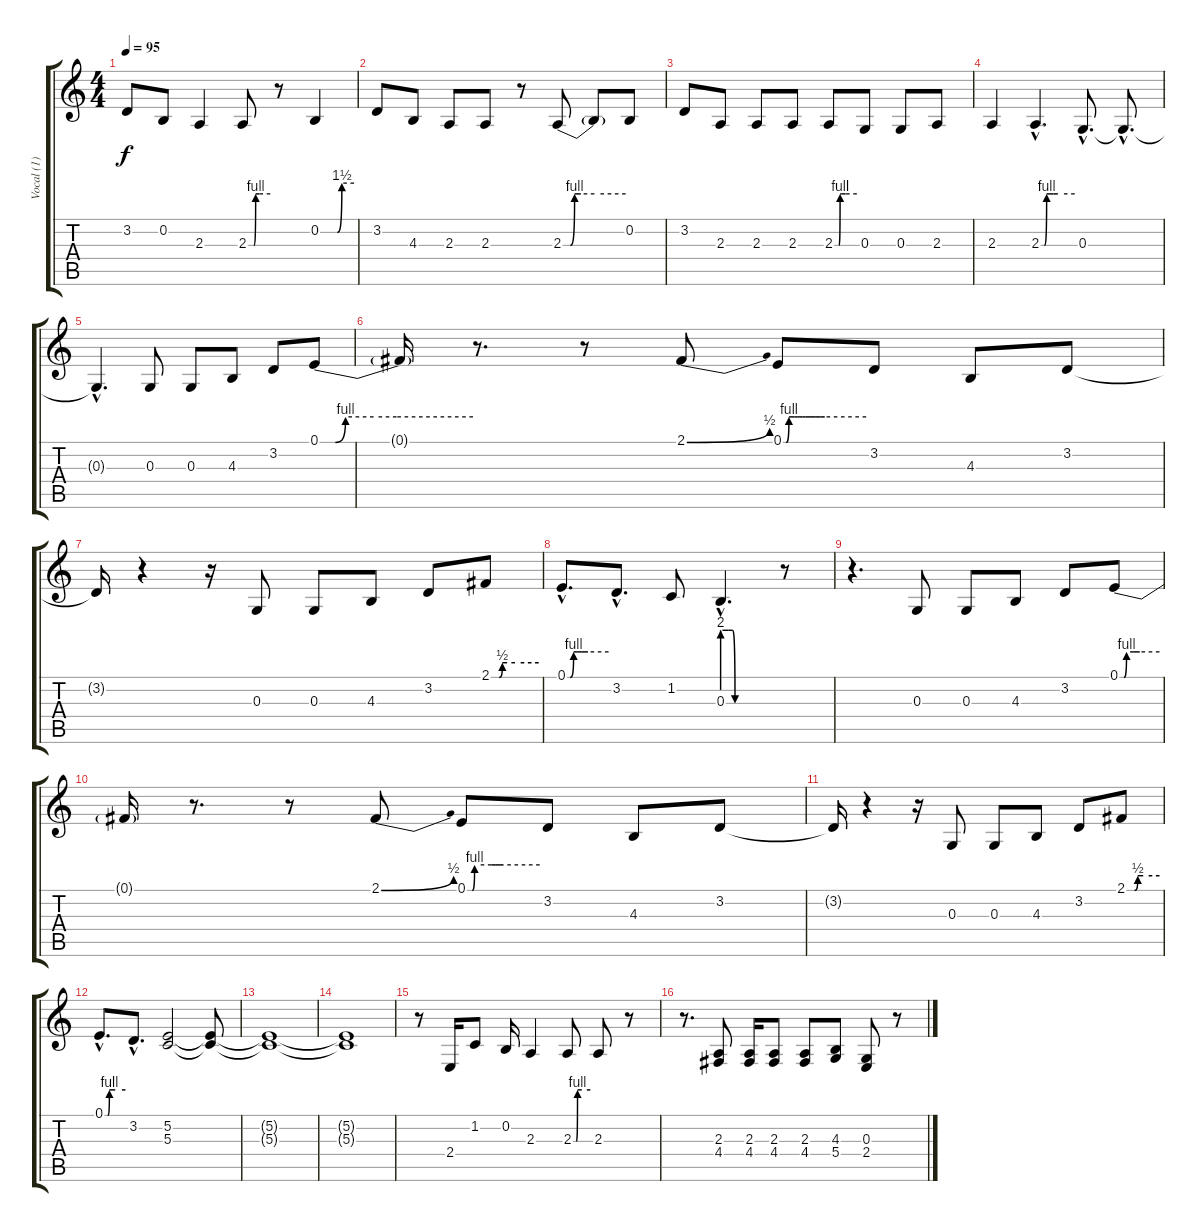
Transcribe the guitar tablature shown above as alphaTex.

\track ("Vocal (1)" "Vocal (1)") {instrument viola}
\staff {score tabs}
\tuning (E4 B3 G3 D3 A2 E2) {hide}
\ts (4 4)
\tempo 95
\clef g2
\ks c
3.2.8{dy f} 0.2.8 2.3.4 2.3{be (custom 0 0 10 0 15 0 20 4 30 4 60 4)}.8 r.8 0.2{be (custom 0 0 30 0 38 6 60 6)}.4 |
3.2.8 4.3.8 2.3.8 2.3.8 r.8 2.3{be (custom 0 0 7 0 11 4 17 4 30 4 60 4)}.8 2.3{t}.8 0.2.8 |
3.2.8 2.3.8 2.3.8 2.3.8 2.3{be (custom 0 0 8 0 10 0 12 0 15 4 18 4 23 4 30 4 60 4)}.8 0.3.8 0.3.8 2.3.8 |
2.3.4 2.3{be (custom 0 0 6 0 10 4 16 4 22 4 30 4 60 4) hac}.4{d} 0.3{hac}.8{d volume 8} 0.3{hac t}.8{d} |
0.3{hac t}.4{d} 0.3.8{volume 16} 0.3.8 4.3.8 3.2.8 0.1{be (custom 0 0 6 0 10 4 21 4 30 4 60 4)}.8 |
0.1{t}.16 r.8{d} r.8 2.1{be (bend 0 0 60 2)}.8 0.1{be (custom 0 0 2 0 4 4 8 4 10 4 12 4 14 4 16 4 20 4 23 4 27 4 30 4 60 4)}.8 3.2.8 4.3.8 3.2.8 |
3.2{t}.16 r.4 r.16 0.3.8 0.3.8 4.3.8 3.2.8 2.1{be (custom 0 0 5 0 10 0 14 2 20 2 30 2 60 2)}.8 |
0.1{be (custom 0 0 4 0 9 4 15 4 21 4 30 4 60 4) hac}.8{d} 3.2{hac}.8{d} 1.2.8 0.3{be (custom 0 8 7 8 11 8 14 0 19 0 25 0 30 0 60 0) hac}.4{d} r.8 |
r.4{d} 0.3.8 0.3.8 4.3.8 3.2.8 0.1{be (custom 0 0 6 0 10 4 21 4 30 4 60 4)}.8 |
0.1{t}.16 r.8{d} r.8 2.1{be (bend 0 0 60 2)}.8 0.1{be (custom 0 0 4 0 6 4 20 4 23 4 27 4 30 4 60 4)}.8 3.2.8 4.3.8 3.2.8 |
3.2{t}.16 r.4 r.16 0.3.8 0.3.8 4.3.8 3.2.8 2.1{be (custom 0 0 5 0 10 0 14 0 20 2 30 2 60 2)}.8 |
0.1{be (custom 0 0 8 0 13 4 30 4 60 4) hac}.8{d} 3.2{hac}.8{d} (5.2 5.3).2 (5.2{t} 5.3{t}).8{volume 0} |
(5.2{t} 5.3{t}).1 |
(5.2{t} 5.3{t}).1 |
r.8{volume 16} 2.4.16 1.2.8 0.2.16 2.3.4 2.3{be (custom 0 0 11 0 15 4 30 4 60 4)}.8 2.3.8 r.8 |
r.8{d} (2.3 4.4).8 (2.3 4.4).16 (2.3 4.4).8 (2.3 4.4).8 (4.3 5.4).8 (0.3 2.4).8 r.8
